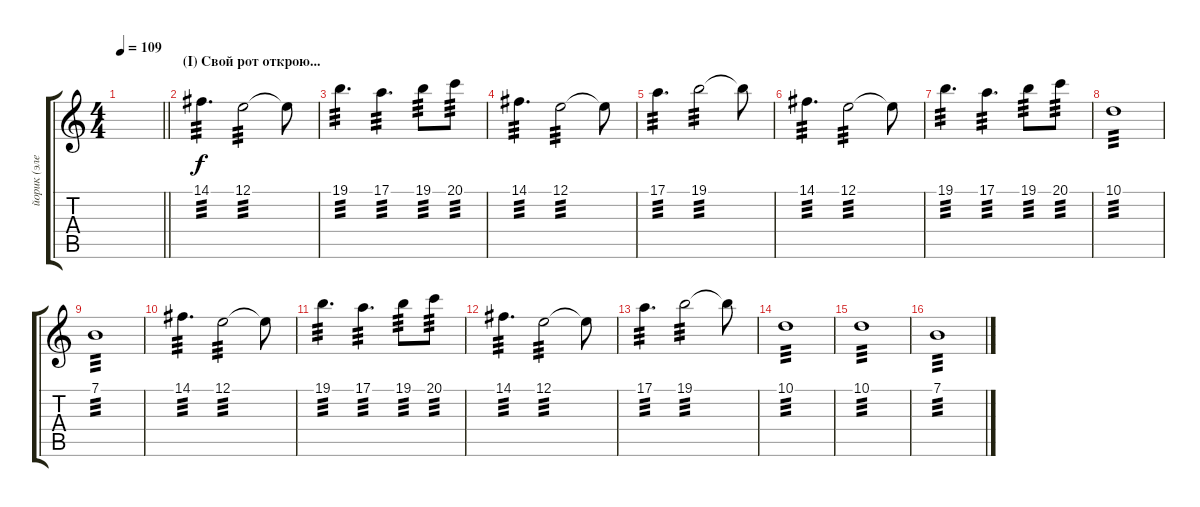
\track ("йорик (электроника)" "йорик (эле") {instrument pad5bowed}
\staff {score tabs}
\tuning (E4 B3 G3 D3 A2 E2) {hide}
\ts (4 4)
\tempo 109
\clef g2
\barLineRight lightlight
\ks c
|
\section ("" "(I) Свой рот открою...")
14.1.4{d tp 3 volume 8 instrument fx1rain} 12.1.2{tp 3} 12.1{t}.8 |
19.1.4{d tp 3} 17.1.4{d tp 3} 19.1.8{tp 3} 20.1.8{tp 3} |
14.1.4{d tp 3} 12.1.2{tp 3} 12.1{t}.8 |
17.1.4{d tp 3} 19.1.2{tp 3} 19.1{t}.8 |
14.1.4{d tp 3} 12.1.2{tp 3} 12.1{t}.8 |
19.1.4{d tp 3} 17.1.4{d tp 3} 19.1.8{tp 3} 20.1.8{tp 3} |
10.1.1{tp 3} |
7.1.1{tp 3} |
14.1.4{d tp 3} 12.1.2{tp 3} 12.1{t}.8 |
19.1.4{d tp 3} 17.1.4{d tp 3} 19.1.8{tp 3} 20.1.8{tp 3} |
14.1.4{d tp 3} 12.1.2{tp 3} 12.1{t}.8 |
17.1.4{d tp 3} 19.1.2{tp 3} 19.1{t}.8 |
10.1.1{tp 3} |
10.1.1{tp 3} |
7.1.1{tp 3}
